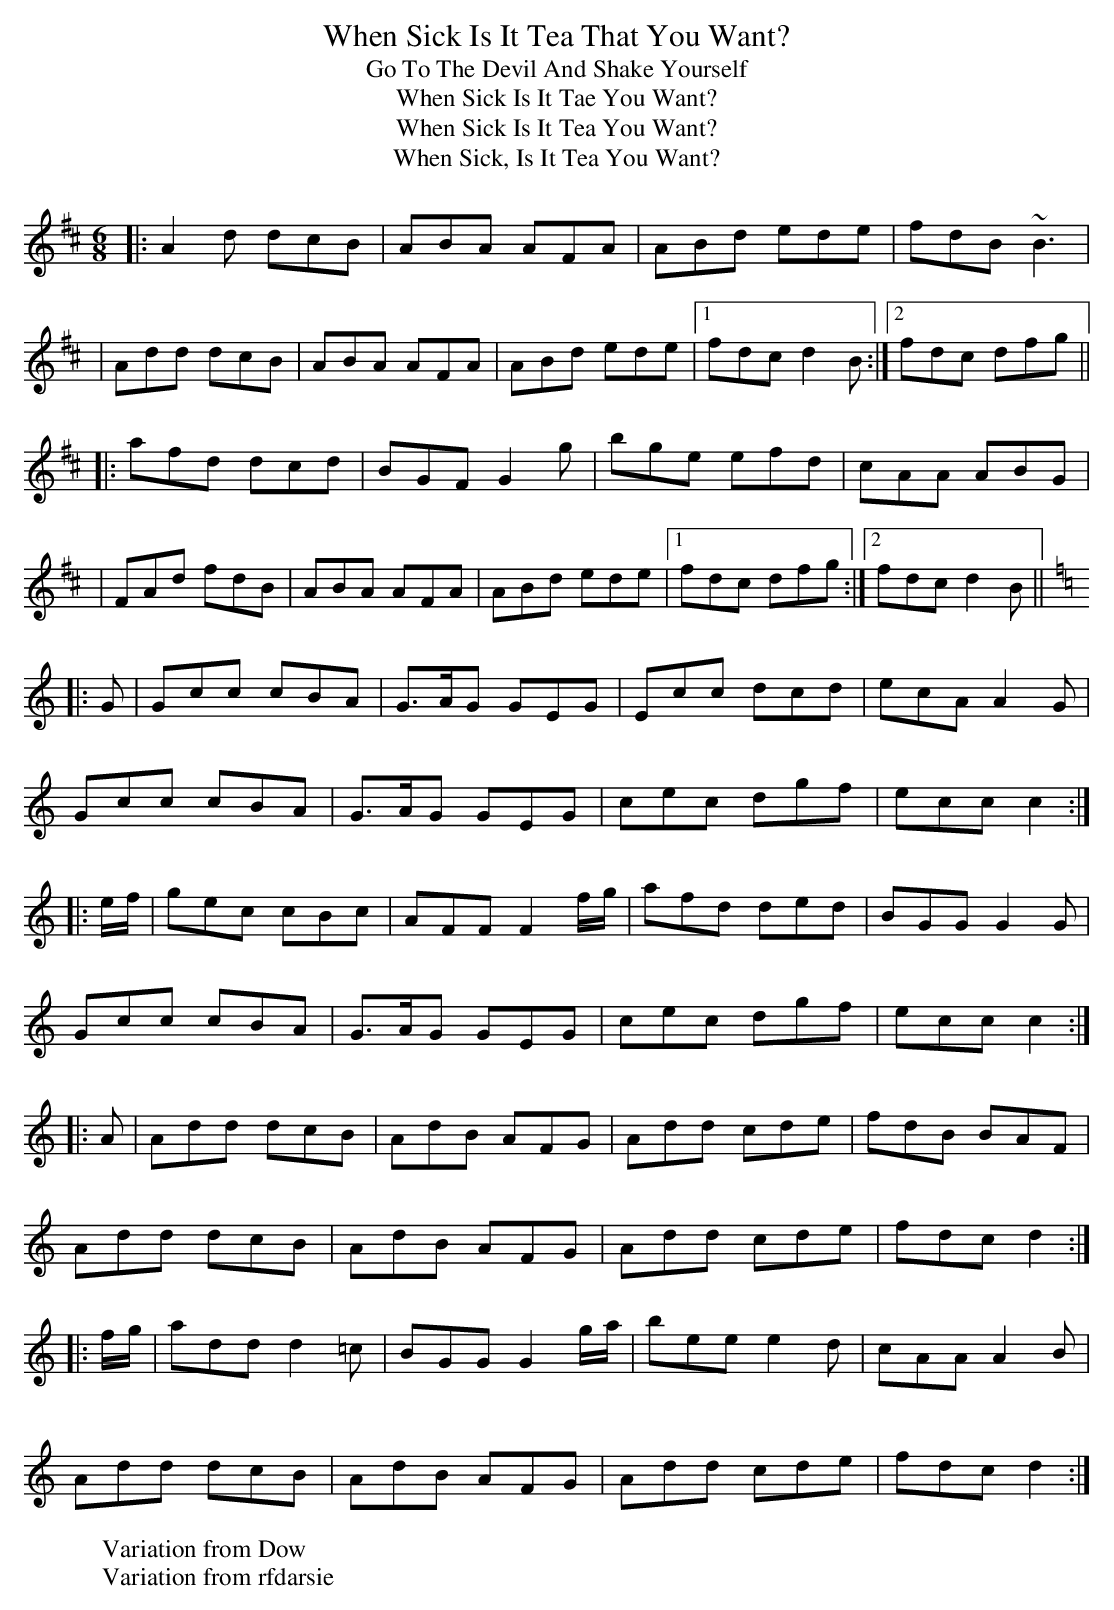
X:1
T:When Sick Is It Tea That You Want?
T:Go To The Devil And Shake Yourself
T:When Sick Is It Tae You Want?
T:When Sick Is It Tea You Want?
T:When Sick, Is It Tea You Want?
M:6/8
L:1/8
K:Dmaj
|:A2 d dcB|ABA AFA|ABd ede|fdB ~B3|
|Add dcB|ABA AFA|ABd ede|1 fdc d2 B:|2 fdc dfg||
|:afd dcd|BGF G2 g|bge efd|cAA ABG|
|FAd fdB|ABA AFA|ABd ede|1fdc dfg:|2 fdc d2 B||
W:Variation from Dow
K:C
|:G|Gcc cBA|G>AG GEG|Ecc dcd|ecA A2G|
Gcc cBA|G>AG GEG|cec dgf|ecc c2:|
|:e/f/|gec cBc|AFF F2f/g/|afd ded|BGG G2G|
Gcc cBA|G>AG GEG|cec dgf|ecc c2:|
W:Variation from rfdarsie
|:A|Add dcB|AdB AFG|Add cde|fdB BAF|
Add dcB|AdB AFG|Add cde|fdc d2:|
|:f/g/|add d2 =c|BGG G2 g/a/|bee e2 d|cAA A2 B|
Add dcB|AdB AFG|Add cde|fdc d2:|
